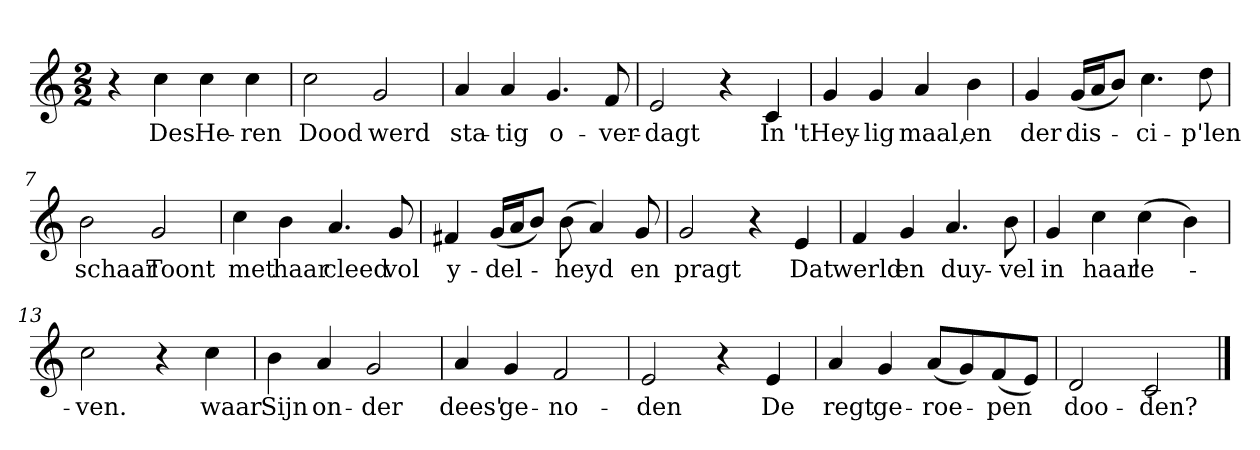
**kern	**text
*part1	*part1
*staff1	*staff1
*clefG2	*
*k[]	*
*C:	*
*M2/2	*
*MM120	*
=1	=1
4r	.
4cc	Des
4cc	He-
4cc	-ren
=2	=2
2cc	Dood
2g	werd
=3	=3
4a	sta-
4a	-tig
4.g	o-
8f	-ver-
=4	=4
2e	-dagt
4r	.
4c	In 't
=5	=5
4g	Hey-
4g	-lig
4a	maal,
4b	en
=6	=6
4g	der
(16g/LL	dis-
16a/J	.
8b/J)	.
4.cc	-ci-
8dd	-p'len
=7	=7
2b	schaar
2g	Toont
=8	=8
4cc	met
4b	haar
4.a	cleed
8g	vol
=9	=9
4f#X	y-
(16g/LL	-del-
16a/J	.
8b/J)	.
(8b	-heyd
4a)	.
8g	en
=10	=10
2g	pragt
4r	.
4e	Dat
=11	=11
4f	werld
4g	en
4.a	duy-
8b	-vel
=12	=12
4g	in
4cc	haar
(4cc	le-
4b)	.
=13	=13
2cc	-ven.
4r	.
4cc	waar
=14	=14
4b	Sijn
4a	on-
2g	-der
=15	=15
4a	dees'
4g	ge-
2f	-no-
=16	=16
2e	-den
4r	.
4e	De
=17	=17
4a	regt
4g	ge-
(8a/L	-roe-
8g/)	.
(8f/	-pen
8e/J)	.
=18	=18
2d	doo-
2c	-den?
==	==
*-	*-
